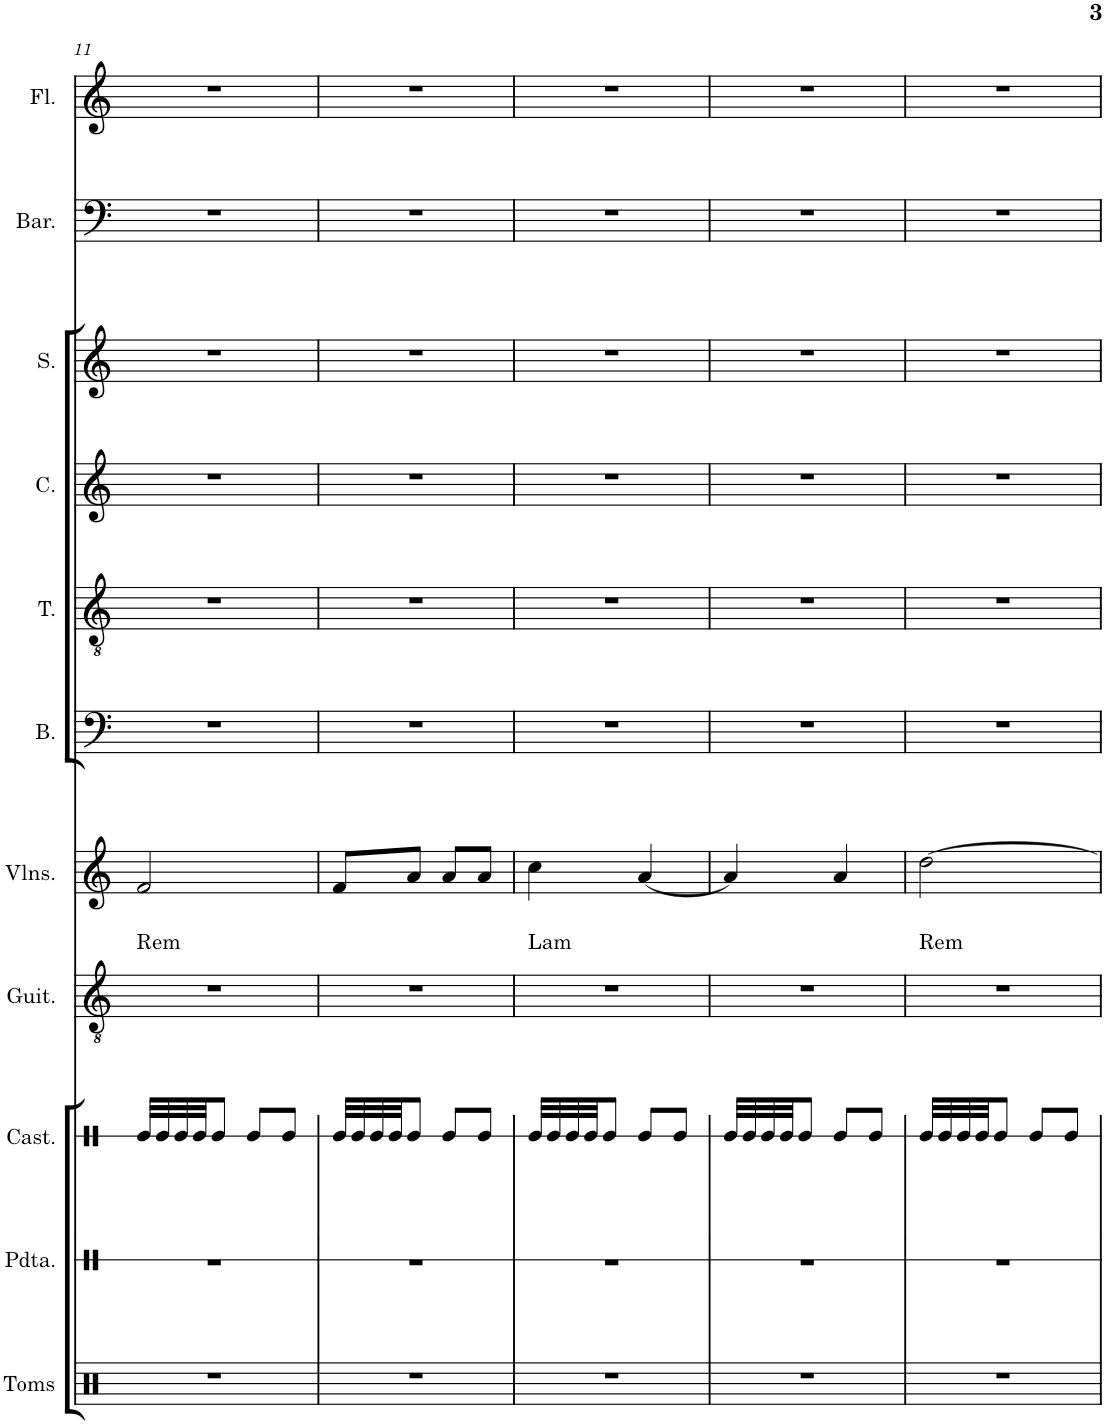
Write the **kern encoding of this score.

**kern	**kern	**kern	**kern	**harte	**kern	**kern	**kern	**kern	**kern	**kern	**kern
*part11	*part10	*part9	*part8	*part8	*part7	*part6	*part5	*part4	*part3	*part2	*part1
*staff11	*staff10	*staff9	*staff8	*	*staff7	*staff6	*staff5	*staff4	*staff3	*staff2	*staff1
*I"Toms	*I"Pandereta	*I"Castañuelas	*I"Guitarra	*	*I"Violines	*I"Bajo	*I"Tenor	*I"Contralto	*I"Soprano	*I"Barítono	*I"Flauta
*I'Toms	*I'Pdta.	*I'Cast.	*I'Guit.	*	*I'Vlns.	*I'B.	*I'T.	*I'C.	*I'S.	*I'Bar.	*I'Fl.
!!LO:PB:g=z
*clefX	*clefX	*clefX	*clefGv2	*	*clefG2	*clefF4	*clefGv2	*clefG2	*clefG2	*clefF4	*clefG2
*k[]	*k[]	*k[]	*k[]	*	*k[]	*k[]	*k[]	*k[]	*k[]	*k[]	*k[]
*M2/4	*M2/4	*M2/4	*M2/4	*	*M2/4	*M2/4	*M2/4	*M2/4	*M2/4	*M2/4	*M2/4
=11	=11	=11	=11	=11	=11	=11	=11	=11	=11	=11	=11
!	!	!	!	!LO:H:kt=Rem	!	!	!	!	!	!	!
2r	2r	32Re/LLL	2r	N	2f/	2r	2r	2r	2r	2r	2r
.	.	32Re/	.	.	.	.	.	.	.	.	.
.	.	32Re/	.	.	.	.	.	.	.	.	.
.	.	32Re/JJ	.	.	.	.	.	.	.	.	.
.	.	8Re/J	.	.	.	.	.	.	.	.	.
.	.	8Re/L	.	.	.	.	.	.	.	.	.
.	.	8Re/J	.	.	.	.	.	.	.	.	.
=12	=12	=12	=12	=12	=12	=12	=12	=12	=12	=12	=12
2r	2r	32Re/LLL	2r	.	8f/L	2r	2r	2r	2r	2r	2r
.	.	32Re/	.	.	.	.	.	.	.	.	.
.	.	32Re/	.	.	.	.	.	.	.	.	.
.	.	32Re/JJ	.	.	.	.	.	.	.	.	.
.	.	8Re/J	.	.	8a/J	.	.	.	.	.	.
.	.	8Re/L	.	.	8a/L	.	.	.	.	.	.
.	.	8Re/J	.	.	8a/J	.	.	.	.	.	.
=13	=13	=13	=13	=13	=13	=13	=13	=13	=13	=13	=13
!	!	!	!	!LO:H:kt=Lam	!	!	!	!	!	!	!
2r	2r	32Re/LLL	2r	N	4cc\	2r	2r	2r	2r	2r	2r
.	.	32Re/	.	.	.	.	.	.	.	.	.
.	.	32Re/	.	.	.	.	.	.	.	.	.
.	.	32Re/JJ	.	.	.	.	.	.	.	.	.
.	.	8Re/J	.	.	.	.	.	.	.	.	.
.	.	8Re/L	.	.	[4a/	.	.	.	.	.	.
.	.	8Re/J	.	.	.	.	.	.	.	.	.
=14	=14	=14	=14	=14	=14	=14	=14	=14	=14	=14	=14
2r	2r	32Re/LLL	2r	.	4a/]	2r	2r	2r	2r	2r	2r
.	.	32Re/	.	.	.	.	.	.	.	.	.
.	.	32Re/	.	.	.	.	.	.	.	.	.
.	.	32Re/JJ	.	.	.	.	.	.	.	.	.
.	.	8Re/J	.	.	.	.	.	.	.	.	.
.	.	8Re/L	.	.	4a/	.	.	.	.	.	.
.	.	8Re/J	.	.	.	.	.	.	.	.	.
=15	=15	=15	=15	=15	=15	=15	=15	=15	=15	=15	=15
!	!	!	!	!LO:H:kt=Rem	!	!	!	!	!	!	!
2r	2r	32Re/LLL	2r	N	[2dd\	2r	2r	2r	2r	2r	2r
.	.	32Re/	.	.	.	.	.	.	.	.	.
.	.	32Re/	.	.	.	.	.	.	.	.	.
.	.	32Re/JJ	.	.	.	.	.	.	.	.	.
.	.	8Re/J	.	.	.	.	.	.	.	.	.
.	.	8Re/L	.	.	.	.	.	.	.	.	.
.	.	8Re/J	.	.	.	.	.	.	.	.	.
=	=	=	=	=	=	=	=	=	=	=	=
*-	*-	*-	*-	*-	*-	*-	*-	*-	*-	*-	*-
